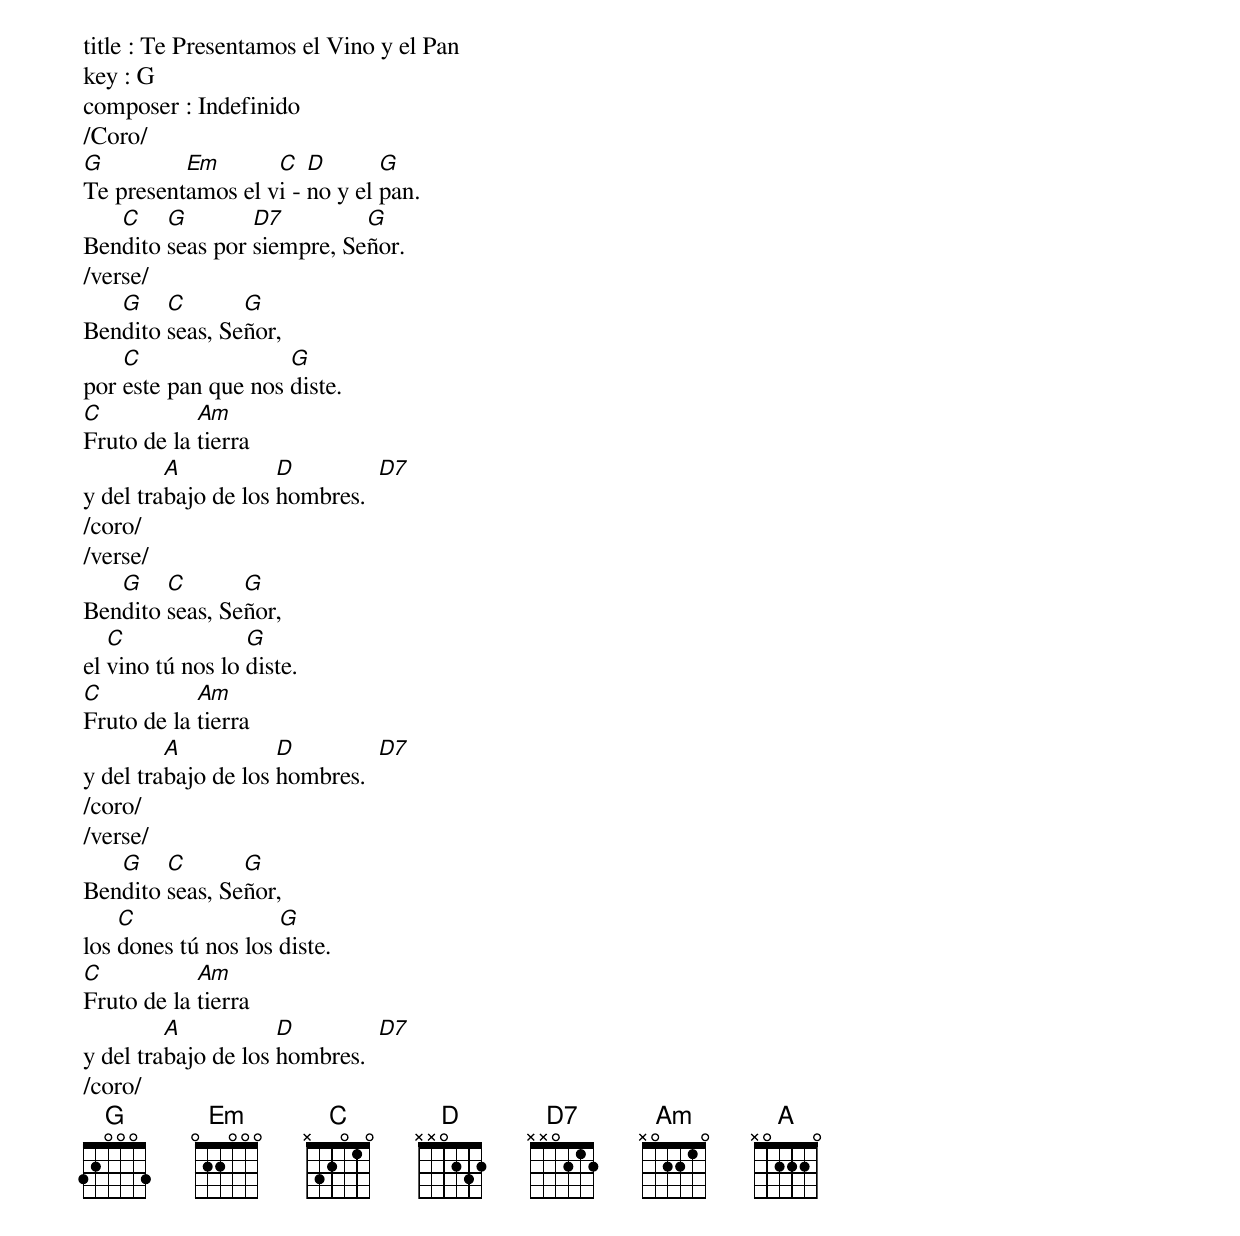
title : Te Presentamos el Vino y el Pan
key : G
composer : Indefinido
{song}
/Coro/
[G]Te present[Em]amos el v[C]i - [D]no y el [G]pan.
Ben[C]dito [G]seas por [D7]siempre, Se[G]ñor.
/verse/
Ben[G]dito [C]seas, Se[G]ñor,
por [C]este pan que nos [G]diste.
[C]Fruto de la [Am]tierra
y del tra[A]bajo de los [D]hombres.  [D7]
/coro/
/verse/
Ben[G]dito [C]seas, Se[G]ñor,
el [C]vino tú nos lo [G]diste.
[C]Fruto de la [Am]tierra
y del tra[A]bajo de los [D]hombres.  [D7]
/coro/
/verse/
Ben[G]dito [C]seas, Se[G]ñor,
los [C]dones tú nos los [G]diste.
[C]Fruto de la [Am]tierra
y del tra[A]bajo de los [D]hombres.  [D7]
/coro/
